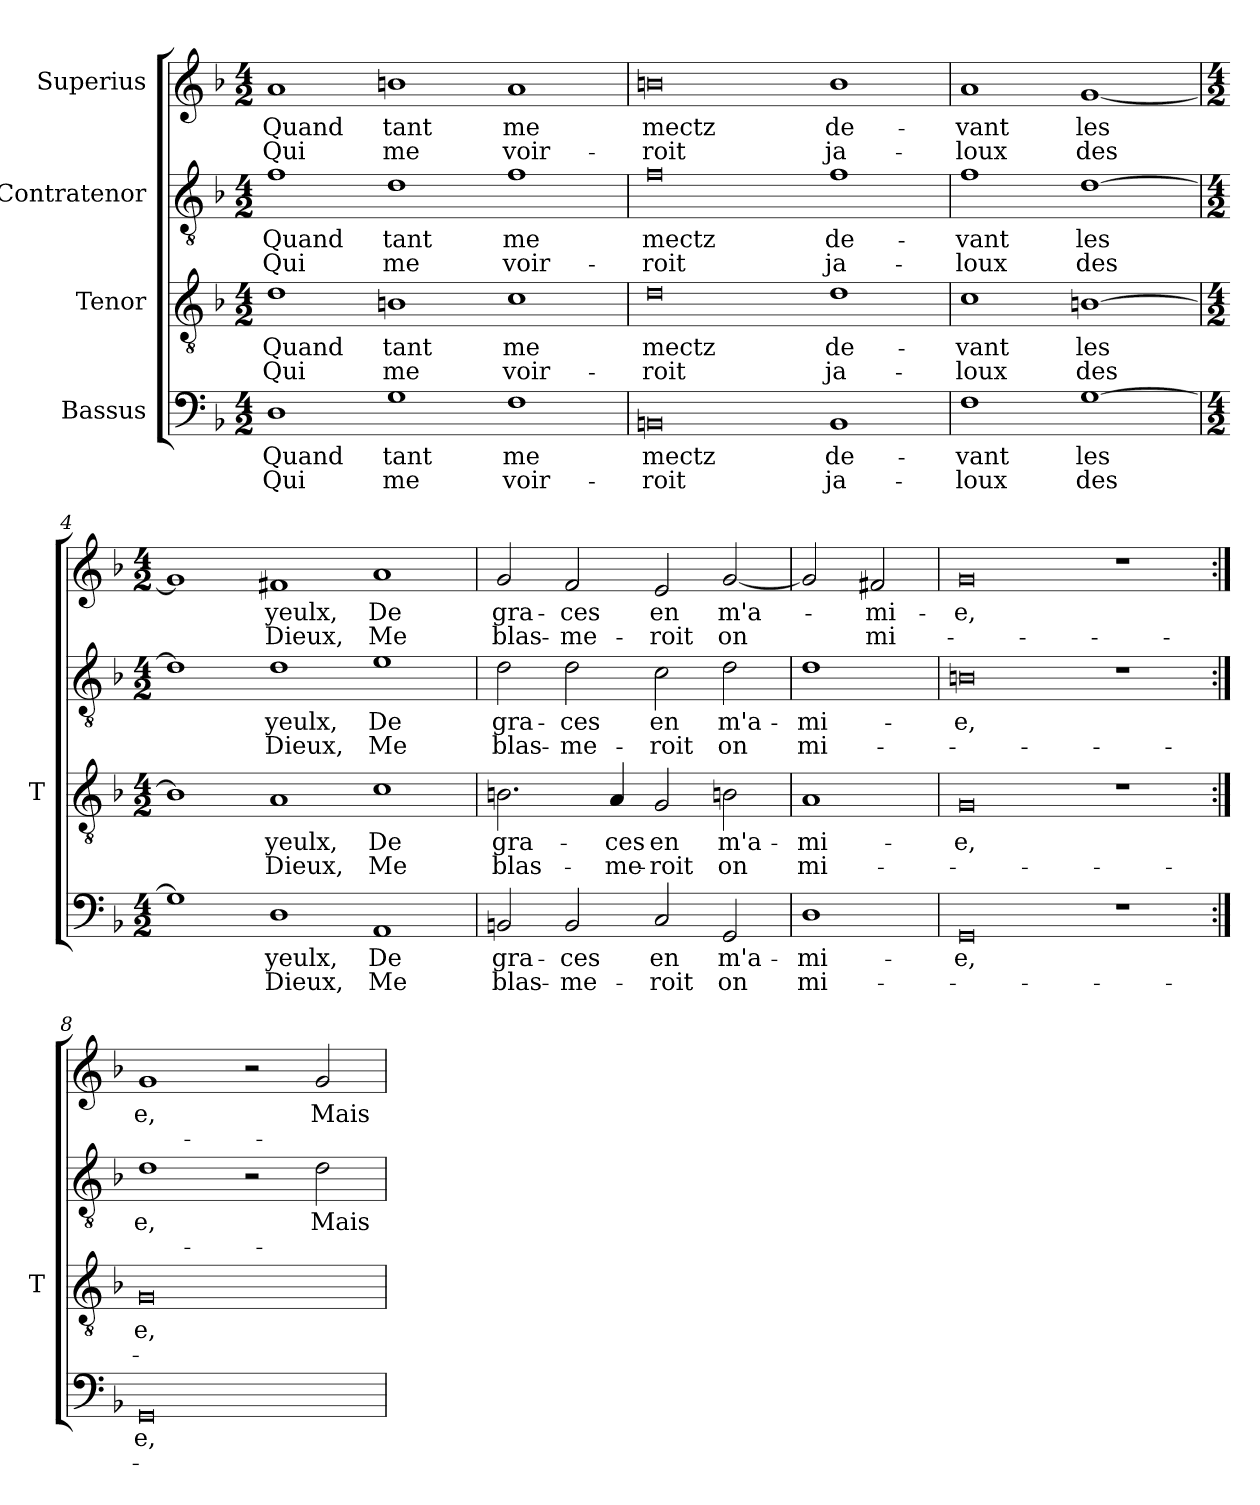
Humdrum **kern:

**kern	**text	**text	**kern	**text	**text	**kern	**text	**text	**kern	**text	**text
*part4	*part4	*part4	*part3	*part3	*part3	*part2	*part2	*part2	*part1	*part1	*part1
*staff4	*staff4	*staff4	*staff3	*staff3	*staff3	*staff2	*staff2	*staff2	*staff1	*staff1	*staff1
*I"Bassus	*	*	*I"Tenor	*	*	*I"Contratenor	*	*	*I"Superius	*	*
*	*	*	*I'T	*	*	*	*	*	*	*	*
*clefF4	*	*	*clefGv2	*	*	*clefGv2	*	*	*clefG2	*	*
*k[b-]	*	*	*k[b-]	*	*	*k[b-]	*	*	*k[b-]	*	*
*M4/2	*	*	*M4/2	*	*	*M4/2	*	*	*M4/2	*	*
=1	=1	=1	=1	=1	=1	=1	=1	=1	=1	=1	=1
1D	-Quand	-Qui	1d	-Quand	-Qui	1f	-Quand	-Qui	1a	-Quand	-Qui
1G	-tant	-me	1Bn	-tant	-me	1d	-tant	-me	1b	-tant	-me
1F	-me	voir-	1c	-me	voir-	1f	-me	voir-	1a	-me	voir-
=2	=2	=2	=2	=2	=2	=2	=2	=2	=2	=2	=2
0BBn	-mectz	-roit	0d	-mectz	-roit	0f	-mectz	-roit	0b	-mectz	-roit
1BB	de-	ja-	1d	de-	ja-	1f	de-	ja-	1b	de-	ja-
=3	=3	=3	=3	=3	=3	=3	=3	=3	=3	=3	=3
1F	-vant	-loux	1c	-vant	-loux	1f	-vant	-loux	1a	-vant	-loux
[1G	-les	-des	[1Bn	-les	-des	[1d	-les	-des	[1g	-les	-des
=4	=4	=4	=4	=4	=4	=4	=4	=4	=4	=4	=4
*M4/2	*	*	*M4/2	*	*	*M4/2	*	*	*M4/2	*	*
1G]	.	.	1B]	.	.	1d]	.	.	1g]	.	.
1D	-yeulx,	-Dieux,	1A	-yeulx,	-Dieux,	1d	-yeulx,	-Dieux,	1f#X	-yeulx,	-Dieux,
1AA	-De	-Me	1c	-De	-Me	1e	-De	-Me	1a	-De	-Me
=5	=5	=5	=5	=5	=5	=5	=5	=5	=5	=5	=5
2BBn	gra-	blas-	2.Bn	gra-	blas-	2d	gra-	blas-	2g	gra-	blas-
2BB	-ces	me-	.	.	.	2d	-ces	me-	2f	-ces	me-
.	.	.	4A	-ces	me-	.	.	.	.	.	.
2C	-en	-roit	2G	-en	-roit	2c	-en	-roit	2e	-en	-roit
2GG	m'a-	-on	2Bn	m'a-	-on	2d	m'a-	-on	[2g	m'a-	-on
=6	=6	=6	=6	=6	=6	=6	=6	=6	=6	=6	=6
1D	mi-	mi-	1A	mi-	mi-	1d	mi-	mi-	2g]	.	.
.	.	.	.	.	.	.	.	.	2f#X	mi-	mi-
=7	=7	=7	=7	=7	=7	=7	=7	=7	=7	=7	=7
0GG	-e,	.	0G	-e,	.	0Bn	-e,	.	0g	-e,	.
1r	.	.	1r	.	.	1r	.	.	1r	.	.
=8:|!	=8:|!	=8:|!	=8:|!	=8:|!	=8:|!	=8:|!	=8:|!	=8:|!	=8:|!	=8:|!	=8:|!
0GG	-e,	.	0G	-e,	.	1d	-e,	.	1g	-e,	.
.	.	.	.	.	.	2r	.	.	2r	.	.
.	.	.	.	.	.	2d	-Mais	.	2g	-Mais	.
=	=	=	=	=	=	=	=	=	=	=	=
*-	*-	*-	*-	*-	*-	*-	*-	*-	*-	*-	*-
